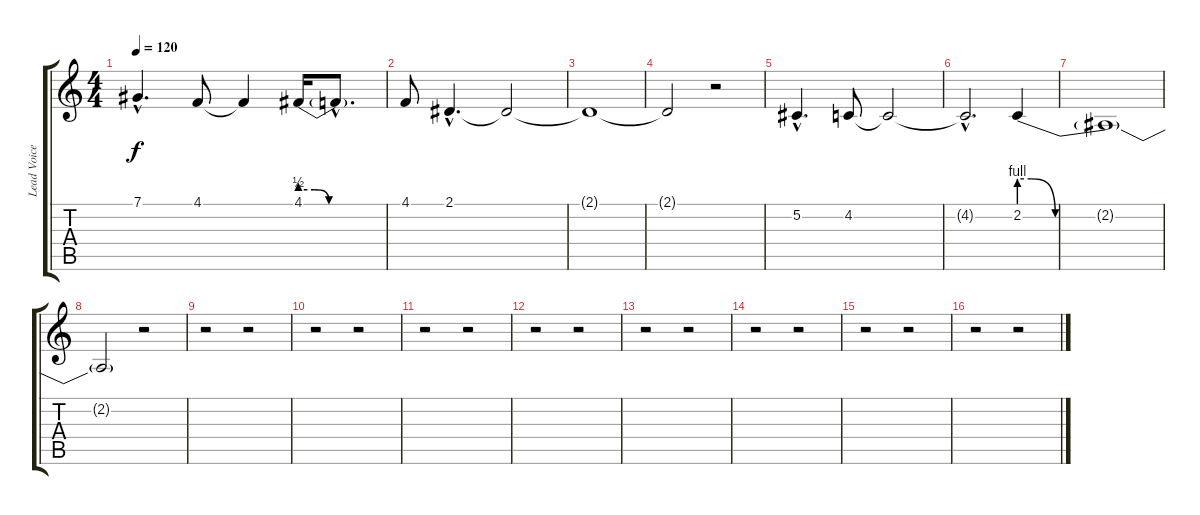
\track ("Lead Voice" "Lead Voice") {instrument lead2sawtooth}
\staff {score tabs}
\tuning (Db4 Ab3 E3 B2 Gb2 Db2) {hide}
\ts (4 4)
\tempo 120
\clef g2
\ks c
7.1{hac}.4{d dy f} 4.1.8 4.1{t}.4 4.1{be (custom 0 2 10 2 20 0 40 0 60 0)}.16 4.1{hac t}.8{d} |
4.1.8 2.1{hac}.4{d} 2.1{t}.2 |
2.1{t}.1 |
2.1{t}.2 r.2 |
5.2{hac}.4{d} 4.2.8 4.2{t}.2 |
4.2{hac t}.2{d} 2.2{be (custom 0 4 5 4 15 0 20 0 40 0 60 0)}.4 |
2.2{t}.1 |
2.2{t}.2 r.2 |
r.2 r.2 |
r.2 r.2 |
r.2 r.2 |
r.2 r.2 |
r.2 r.2 |
r.2 r.2 |
r.2 r.2 |
r.2 r.2
